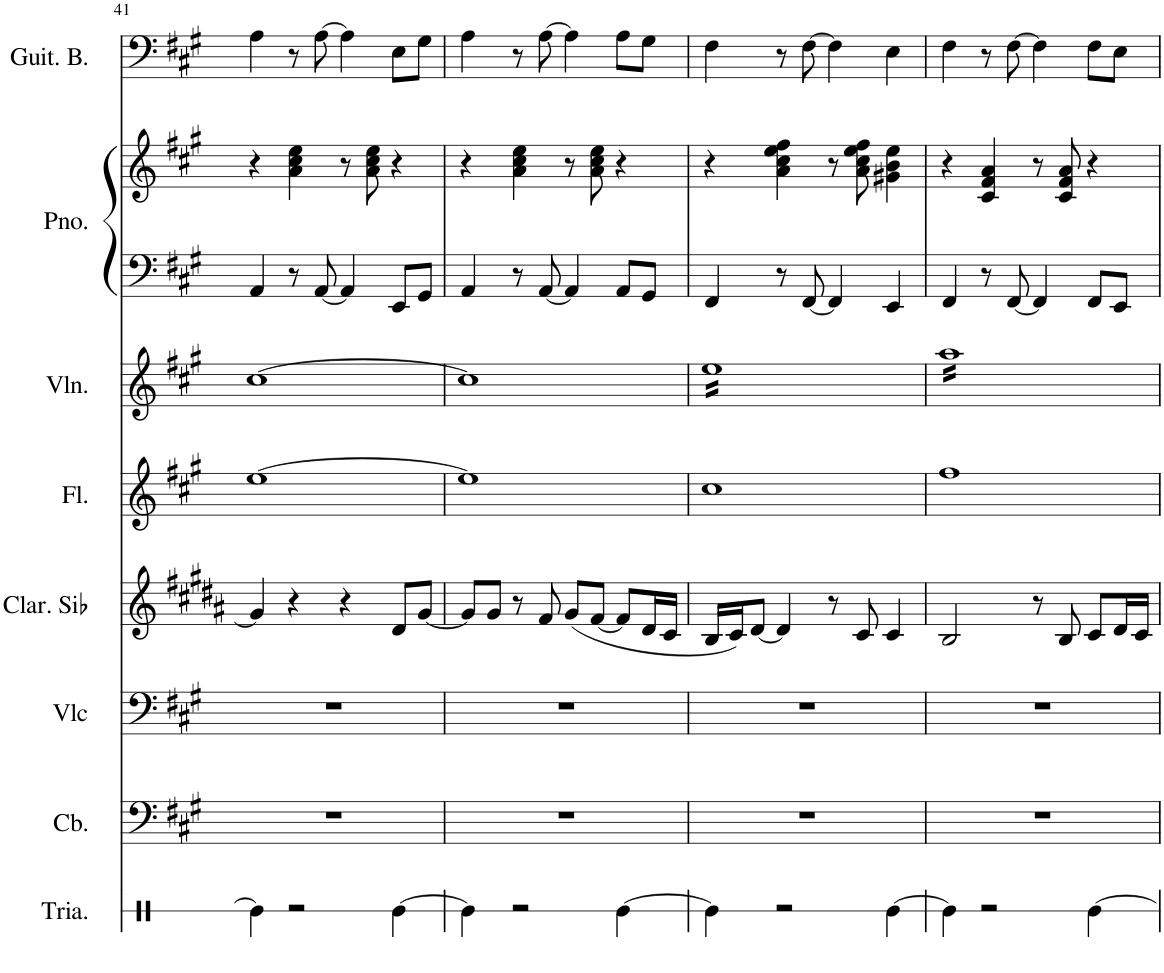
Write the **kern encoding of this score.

**kern	**kern	**kern	**kern	**kern	**kern	**kern	**kern	**kern
*part8	*part7	*part6	*part5	*part4	*part3	*part2	*part2	*part1
*staff9	*staff8	*staff7	*staff6	*staff5	*staff4	*staff3	*staff2	*staff1
*I"Triángulo	*I"Contrebasse	*I"Violoncelle	*I"Clarinette en Sib	*I"Flauta	*I"Violín	*I"Piano	*	*I"Bajo eléctrico
*	*I'Cb.	*I'Vlc	*I'Clar. Sib	*I'Fl.	*I'Vln.	*I'Pno.	*	*
!!LO:PB:g=z
*clefX	*clefF4	*clefF4	*clefG2	*clefG2	*clefG2	*clefF4	*clefG2	*clefF4
*	*Trd7c12	*	*Trd1c2	*	*	*	*	*Trd7c12
*k[]	*k[f#c#g#]	*k[f#c#g#]	*k[f#c#g#d#a#]	*k[f#c#g#]	*k[f#c#g#]	*k[f#c#g#]	*k[f#c#g#]	*k[f#c#g#]
*M4/4	*M4/4	*M4/4	*M4/4	*M4/4	*M4/4	*M4/4	*M4/4	*M4/4
=41	=41	=41	=41	=41	=41	=41	=41	=41
4Re\]	1r	1r	4g#/]	[1ee	[1cc#	4AA/	4r	4A\
2r	.	.	4r	.	.	8r	4a\ 4cc#\ 4ee\	8r
.	.	.	.	.	.	[8AA/	.	[8A\
.	.	.	4r	.	.	4AA/]	8r	4A\]
.	.	.	.	.	.	.	8a\ 8cc#\ 8ee\	.
[4Re\	.	.	8d#/L	.	.	8EE/L	4r	8E\L
.	.	.	[8g#/J	.	.	8GG#/J	.	8G#\J
=42	=42	=42	=42	=42	=42	=42	=42	=42
4Re\]	1r	1r	8g#/L]	1ee]	1cc#]	4AA/	4r	4A\
.	.	.	8g#/J	.	.	.	.	.
2r	.	.	8r	.	.	8r	4a\ 4cc#\ 4ee\	8r
.	.	.	8f#/	.	.	[8AA/	.	[8A\
.	.	.	(8g#/L	.	.	4AA/]	8r	4A\]
.	.	.	[8f#/J	.	.	.	8a\ 8cc#\ 8ee\	.
[4Re\	.	.	8f#/L]	.	.	8AA/L	4r	8A\L
.	.	.	16d#/L	.	.	8GG#/J	.	8G#\J
.	.	.	16c#/JJ	.	.	.	.	.
=43	=43	=43	=43	=43	=43	=43	=43	=43
*	*	*	*	*	*tremolo	*	*	*
4Re\]	1r	1r	16B/LL	1cc#	16eeLL	4FF#/	4r	4F#\
.	.	.	16c#/J)	.	16ee	.	.	.
.	.	.	[8d#/J	.	16ee	.	.	.
.	.	.	.	.	16ee	.	.	.
2r	.	.	4d#/]	.	16ee	8r	4a\ 4cc#\ 4ee\ 4ff#\	8r
.	.	.	.	.	16ee	.	.	.
.	.	.	.	.	16ee	[8FF#/	.	[8F#\
.	.	.	.	.	16ee	.	.	.
.	.	.	8r	.	16ee	4FF#/]	8r	4F#\]
.	.	.	.	.	16ee	.	.	.
.	.	.	8c#/	.	16ee	.	8a\ 8cc#\ 8ee\ 8ff#\	.
.	.	.	.	.	16ee	.	.	.
[4Re\	.	.	4c#/	.	16ee	4EE/	4g#X\ 4b\ 4ee\	4E\
.	.	.	.	.	16ee	.	.	.
.	.	.	.	.	16ee	.	.	.
.	.	.	.	.	16eeJJ	.	.	.
=44	=44	=44	=44	=44	=44	=44	=44	=44
4Re\]	1r	1r	2B/	1ff#	16aaLL	4FF#/	4r	4F#\
.	.	.	.	.	16aa	.	.	.
.	.	.	.	.	16aa	.	.	.
.	.	.	.	.	16aa	.	.	.
2r	.	.	.	.	16aa	8r	4c#/ 4f#/ 4a/	8r
.	.	.	.	.	16aa	.	.	.
.	.	.	.	.	16aa	[8FF#/	.	[8F#\
.	.	.	.	.	16aa	.	.	.
.	.	.	8r	.	16aa	4FF#/]	8r	4F#\]
.	.	.	.	.	16aa	.	.	.
.	.	.	8B/	.	16aa	.	8c#/ 8f#/ 8a/	.
.	.	.	.	.	16aa	.	.	.
[4Re\	.	.	8c#/L	.	16aa	8FF#/L	4r	8F#\L
.	.	.	.	.	16aa	.	.	.
.	.	.	16d#/L	.	16aa	8EE/J	.	8E\J
.	.	.	16c#/JJ	.	16aaJJ	.	.	.
*	*	*	*	*	*Xtremolo	*	*	*
=	=	=	=	=	=	=	=	=
*-	*-	*-	*-	*-	*-	*-	*-	*-
